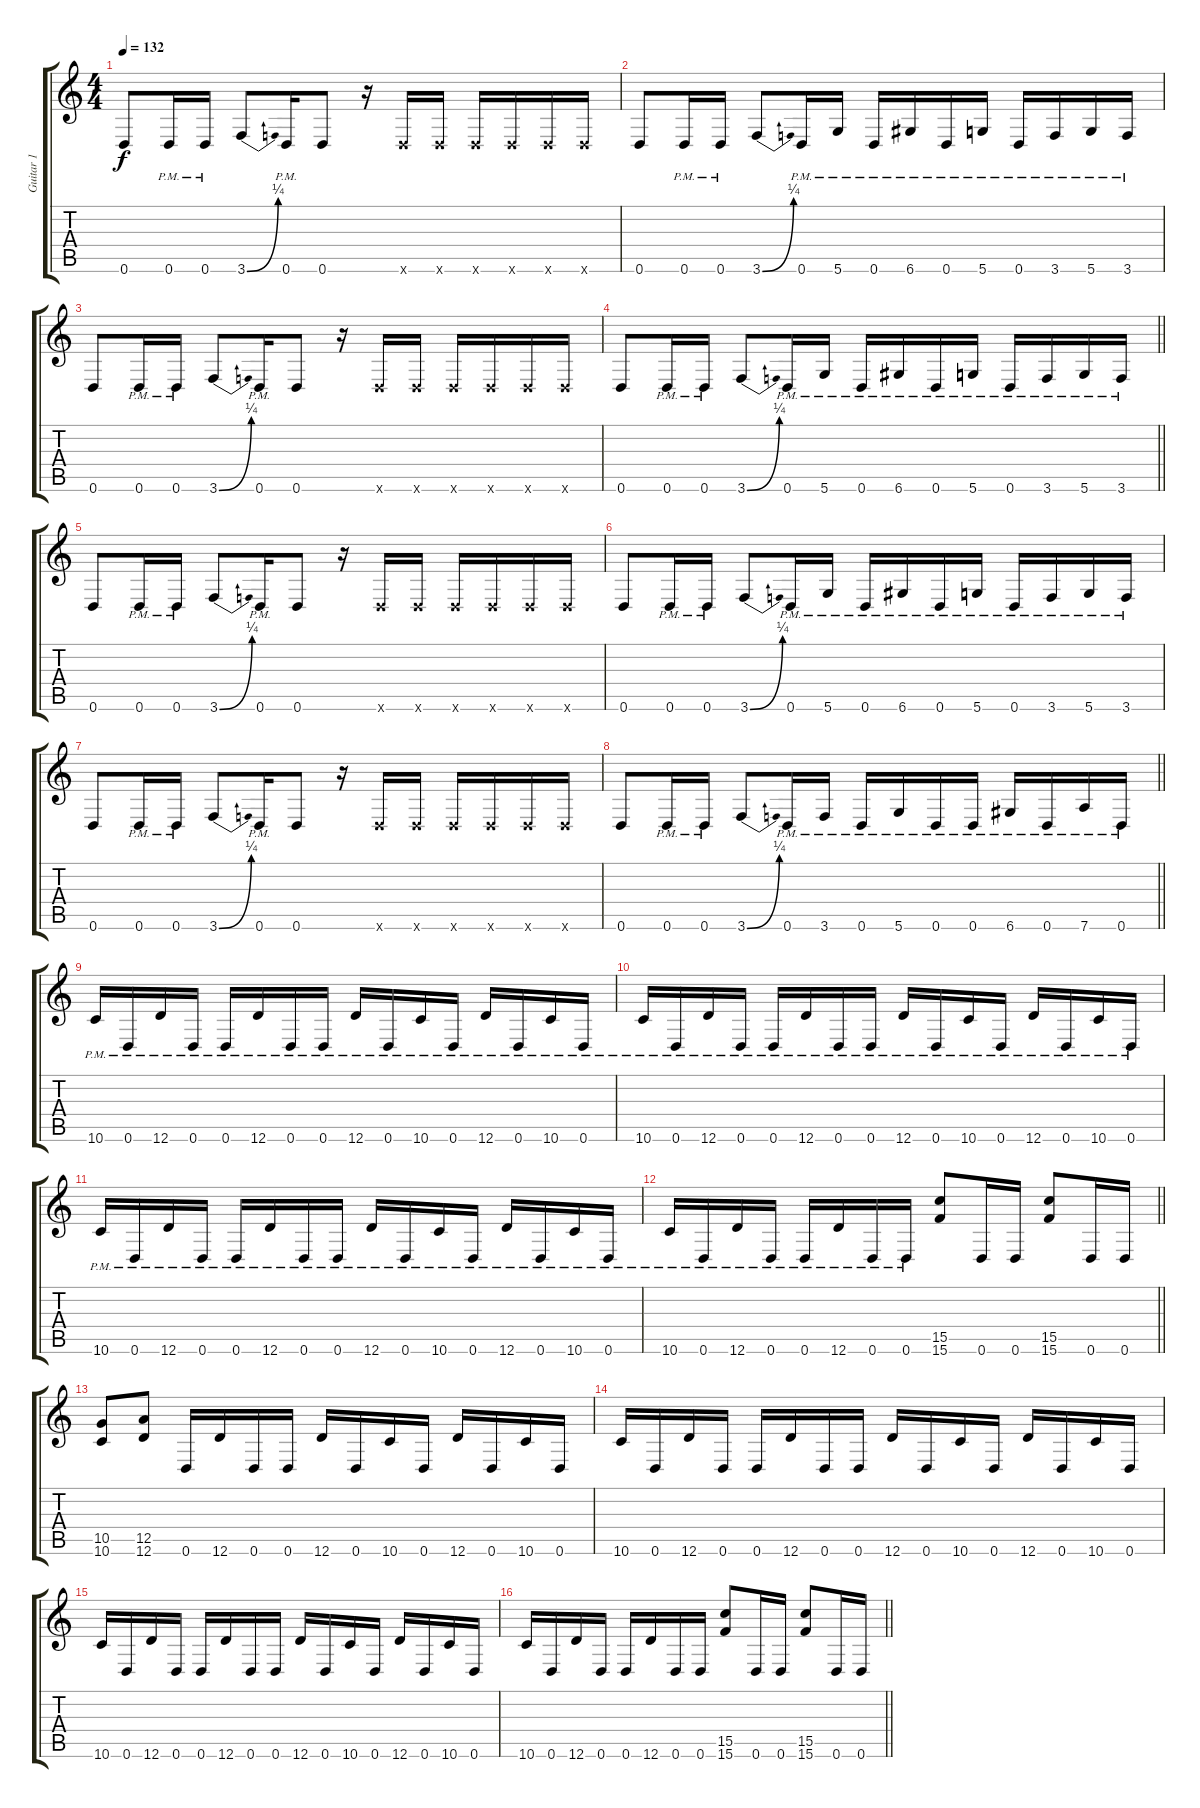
\track ("Guitar 1" "Guitar 1") {instrument distortionguitar}
\staff {score tabs}
\tuning (E4 B3 G3 D3 A2 D2) {hide}
\ts (4 4)
\section ("" "")
\tempo 132
\clef g2
\ks c
0.6.8{dy f} 0.6{pm}.16 0.6{pm}.16 3.6{be (bend 0 0 60 1)}.8 0.6{pm}.16 0.6.8 r.16 0.6{x}.16 0.6{x}.16 0.6{x}.16 0.6{x}.16 0.6{x}.16 0.6{x}.16 |
0.6.8 0.6{pm}.16 0.6{pm}.16 3.6{be (bend 0 0 60 1)}.8 0.6{pm}.16 5.6{pm}.16 0.6{pm}.16 6.6{pm}.16 0.6{pm}.16 5.6{pm}.16 0.6{pm}.16 3.6{pm}.16 5.6{pm}.16 3.6{pm}.16 |
0.6.8 0.6{pm}.16 0.6{pm}.16 3.6{be (bend 0 0 60 1)}.8 0.6{pm}.16 0.6.8 r.16 0.6{x}.16 0.6{x}.16 0.6{x}.16 0.6{x}.16 0.6{x}.16 0.6{x}.16 |
\barLineRight lightlight
0.6.8 0.6{pm}.16 0.6{pm}.16 3.6{be (bend 0 0 60 1)}.8 0.6{pm}.16 5.6{pm}.16 0.6{pm}.16 6.6{pm}.16 0.6{pm}.16 5.6{pm}.16 0.6{pm}.16 3.6{pm}.16 5.6{pm}.16 3.6{pm}.16 |
0.6.8 0.6{pm}.16 0.6{pm}.16 3.6{be (bend 0 0 60 1)}.8 0.6{pm}.16 0.6.8 r.16 0.6{x}.16 0.6{x}.16 0.6{x}.16 0.6{x}.16 0.6{x}.16 0.6{x}.16 |
0.6.8 0.6{pm}.16 0.6{pm}.16 3.6{be (bend 0 0 60 1)}.8 0.6{pm}.16 5.6{pm}.16 0.6{pm}.16 6.6{pm}.16 0.6{pm}.16 5.6{pm}.16 0.6{pm}.16 3.6{pm}.16 5.6{pm}.16 3.6{pm}.16 |
0.6.8 0.6{pm}.16 0.6{pm}.16 3.6{be (bend 0 0 60 1)}.8 0.6{pm}.16 0.6.8 r.16 0.6{x}.16 0.6{x}.16 0.6{x}.16 0.6{x}.16 0.6{x}.16 0.6{x}.16 |
\barLineRight lightlight
0.6.8 0.6{pm}.16 0.6{pm}.16 3.6{be (bend 0 0 60 1)}.8 0.6{pm}.16 3.6{pm}.16 0.6{pm}.16 5.6{pm}.16 0.6{pm}.16 0.6{pm}.16 6.6{pm}.16 0.6{pm}.16 7.6{pm}.16 0.6{pm}.16 |
\section ("" "")
10.6{pm}.16 0.6{pm}.16 12.6{pm}.16 0.6{pm}.16 0.6{pm}.16 12.6{pm}.16 0.6{pm}.16 0.6{pm}.16 12.6{pm}.16 0.6{pm}.16 10.6{pm}.16 0.6{pm}.16 12.6{pm}.16 0.6{pm}.16 10.6{pm}.16 0.6{pm}.16 |
10.6{pm}.16 0.6{pm}.16 12.6{pm}.16 0.6{pm}.16 0.6{pm}.16 12.6{pm}.16 0.6{pm}.16 0.6{pm}.16 12.6{pm}.16 0.6{pm}.16 10.6{pm}.16 0.6{pm}.16 12.6{pm}.16 0.6{pm}.16 10.6{pm}.16 0.6{pm}.16 |
10.6{pm}.16 0.6{pm}.16 12.6{pm}.16 0.6{pm}.16 0.6{pm}.16 12.6{pm}.16 0.6{pm}.16 0.6{pm}.16 12.6{pm}.16 0.6{pm}.16 10.6{pm}.16 0.6{pm}.16 12.6{pm}.16 0.6{pm}.16 10.6{pm}.16 0.6{pm}.16 |
\barLineRight lightlight
10.6{pm}.16 0.6{pm}.16 12.6{pm}.16 0.6{pm}.16 0.6{pm}.16 12.6{pm}.16 0.6{pm}.16 0.6{pm}.16 (15.5 15.6).8 0.6.16 0.6.16 (15.5 15.6).8 0.6.16 0.6.16 |
(10.5 10.6).8 (12.5 12.6).8 0.6.16 12.6.16 0.6.16 0.6.16 12.6.16 0.6.16 10.6.16 0.6.16 12.6.16 0.6.16 10.6.16 0.6.16 |
10.6.16 0.6.16 12.6.16 0.6.16 0.6.16 12.6.16 0.6.16 0.6.16 12.6.16 0.6.16 10.6.16 0.6.16 12.6.16 0.6.16 10.6.16 0.6.16 |
10.6.16 0.6.16 12.6.16 0.6.16 0.6.16 12.6.16 0.6.16 0.6.16 12.6.16 0.6.16 10.6.16 0.6.16 12.6.16 0.6.16 10.6.16 0.6.16 |
\barLineRight lightlight
10.6.16 0.6.16 12.6.16 0.6.16 0.6.16 12.6.16 0.6.16 0.6.16 (15.5 15.6).8 0.6.16 0.6.16 (15.5 15.6).8 0.6.16 0.6.16
